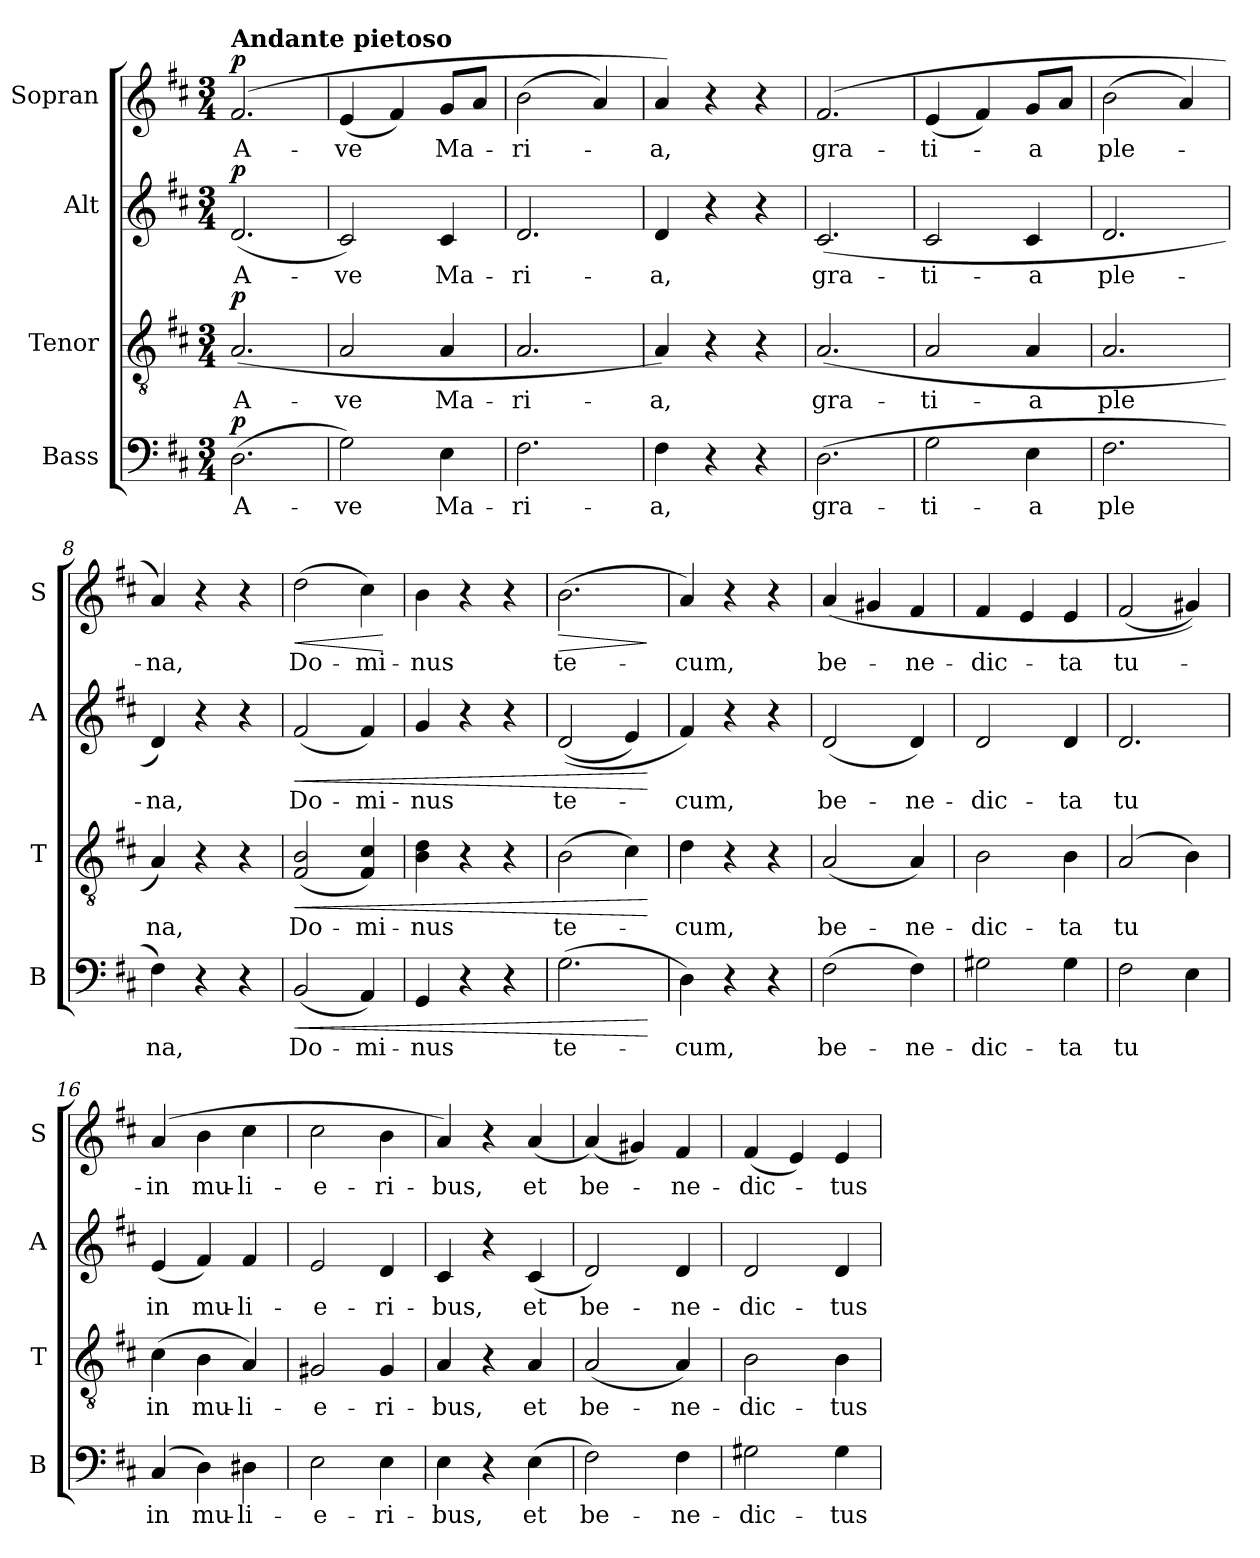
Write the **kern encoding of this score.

**kern	**text	**dynam	**kern	**text	**dynam	**kern	**text	**dynam	**kern	**text	**dynam
*part4	*part4	*part4	*part3	*part3	*part3	*part2	*part2	*part2	*part1	*part1	*part1
*staff4	*staff4	*staff4	*staff3	*staff3	*staff3	*staff2	*staff2	*staff2	*staff1	*staff1	*staff1
*I"Bass	*	*	*I"Tenor	*	*	*I"Alt	*	*	*I"Sopran	*	*
*I'B	*	*	*I'T	*	*	*I'A	*	*	*I'S	*	*
*clefF4	*	*	*clefGv2	*	*	*clefG2	*	*	*clefG2	*	*
*k[f#c#]	*	*	*k[f#c#]	*	*	*k[f#c#]	*	*	*k[f#c#]	*	*
*D:	*	*	*D:	*	*	*D:	*	*	*D:	*	*
*M3/4	*	*	*M3/4	*	*	*M3/4	*	*	*M3/4	*	*
*MM100	*	*	*MM100	*	*	*MM100	*	*	*MM100	*	*
=1	=1	=1	=1	=1	=1	=1	=1	=1	=1	=1	=1
!	!	!	!	!	!	!	!	!	!LO:TX:a:B:t=Andante pietoso	!	!
!	!LO:LY:b	!LO:DY:a	!	!LO:LY:b	!LO:DY:a	!	!LO:LY:b	!LO:DY:a	!	!LO:LY:b	!LO:DY:a
(>2.D\	A-	p	(>2.A/	A-	p	(>2.d/	A-	p	(>2.f#/	A-	p
=2	=2	=2	=2	=2	=2	=2	=2	=2	=2	=2	=2
!	!LO:LY:b	!	!	!LO:LY:b	!	!	!LO:LY:b	!	!	!LO:LY:b	!
2G\)	-ve	.	2A/	-ve	.	2c#/)	-ve	.	(<4e/	-ve	.
.	.	.	.	.	.	.	.	.	4f#/)	.	.
!	!LO:LY:b	!	!	!LO:LY:b	!	!	!LO:LY:b	!	!	!LO:LY:b	!
4E\	Ma-	.	4A/	Ma-	.	4c#/	Ma-	.	8g/L	Ma-	.
.	.	.	.	.	.	.	.	.	8a/J	.	.
=3	=3	=3	=3	=3	=3	=3	=3	=3	=3	=3	=3
!	!LO:LY:b	!	!	!LO:LY:b	!	!	!LO:LY:b	!	!	!LO:LY:b	!
2.F#\	-ri-	.	2.A/	-ri-	.	2.d/	-ri-	.	(>2b\	-ri-	.
.	.	.	.	.	.	.	.	.	4a/)	.	.
=4	=4	=4	=4	=4	=4	=4	=4	=4	=4	=4	=4
!	!LO:LY:b	!	!	!LO:LY:b	!	!	!LO:LY:b	!	!	!LO:LY:b	!
4F#\	-a,	.	4A/)	-a,	.	4d/	-a,	.	4a/)	-a,	.
4r	.	.	4r	.	.	4r	.	.	4r	.	.
4r	.	.	4r	.	.	4r	.	.	4r	.	.
=5	=5	=5	=5	=5	=5	=5	=5	=5	=5	=5	=5
!	!LO:LY:b	!	!	!LO:LY:b	!	!	!LO:LY:b	!	!	!LO:LY:b	!
(>2.D\	gra-	.	(>2.A/	gra-	.	(>2.c#/	gra-	.	(>2.f#/	gra-	.
=6	=6	=6	=6	=6	=6	=6	=6	=6	=6	=6	=6
!	!LO:LY:b	!	!	!LO:LY:b	!	!	!LO:LY:b	!	!	!LO:LY:b	!
2G\	-ti-	.	2A/	-ti-	.	2c#/	-ti-	.	(<4e/	-ti-	.
.	.	.	.	.	.	.	.	.	4f#/)	.	.
!	!LO:LY:b	!	!	!LO:LY:b	!	!	!LO:LY:b	!	!	!LO:LY:b	!
4E\	-a	.	4A/	-a	.	4c#/	-a	.	8g/L	-a	.
.	.	.	.	.	.	.	.	.	8a/J	.	.
=7	=7	=7	=7	=7	=7	=7	=7	=7	=7	=7	=7
!	!LO:LY:b	!	!	!LO:LY:b	!	!	!LO:LY:b	!	!	!LO:LY:b	!
2.F#\	ple	.	2.A/	ple	.	2.d/	ple-	.	(>2b\	ple-	.
.	.	.	.	.	.	.	.	.	4a/)	.	.
!!LO:LB:g=z
=8	=8	=8	=8	=8	=8	=8	=8	=8	=8	=8	=8
!	!LO:LY:b	!	!	!LO:LY:b	!	!	!LO:LY:b	!	!	!LO:LY:b	!
4F#\)	na,	.	4A/)	na,	.	4d/)	-na,	.	4a/)	-na,	.
4r	.	.	4r	.	.	4r	.	.	4r	.	.
4r	.	.	4r	.	.	4r	.	.	4r	.	.
=9	=9	=9	=9	=9	=9	=9	=9	=9	=9	=9	=9
!	!LO:LY:b	!LO:HP:b	!	!LO:LY:b	!LO:HP:b	!	!LO:LY:b	!LO:HP:b	!	!LO:LY:b	!LO:HP:b
(<2BB/	Do-	<	(>2F#/ 2B/	Do-	<	(<2f#/	Do-	<	(>2dd\	Do-	<
!	!LO:LY:b	!	!	!LO:LY:b	!	!	!LO:LY:b	!	!	!LO:LY:b	!
4AA/)	-mi-	.	4F#/ 4c#/)	-mi-	.	4f#/)	-mi-	.	4cc#\)	-mi-	.
.	.	.	.	.	.	.	.	.	.	.	[
=10	=10	=10	=10	=10	=10	=10	=10	=10	=10	=10	=10
!	!LO:LY:b	!	!	!LO:LY:b	!	!	!LO:LY:b	!	!	!LO:LY:b	!
4GG/	-nus	.	4B\ 4d\	-nus	.	4g/	-nus	.	4b\	-nus	.
4r	.	.	4r	.	.	4r	.	.	4r	.	.
4r	.	.	4r	.	.	4r	.	.	4r	.	.
=11	=11	=11	=11	=11	=11	=11	=11	=11	=11	=11	=11
!	!LO:LY:b	!	!	!LO:LY:b	!	!	!LO:LY:b	!	!	!LO:LY:b	!LO:HP:b
(>2.G\	te-	.	(>2B\	te-	.	(<(<2d/	te-	.	(>2.b\	te-	>
.	.	.	4c#\)	.	.	4e/)	.	.	.	.	.
.	.	[	.	.	[	.	.	[	.	.	]
=12	=12	=12	=12	=12	=12	=12	=12	=12	=12	=12	=12
!	!LO:LY:b	!	!	!LO:LY:b	!	!	!LO:LY:b	!	!	!LO:LY:b	!
4D\)	-cum,	.	4d\	-cum,	.	4f#/)	-cum,	.	4a/)	-cum,	.
4r	.	.	4r	.	.	4r	.	.	4r	.	.
4r	.	.	4r	.	.	4r	.	.	4r	.	.
=13	=13	=13	=13	=13	=13	=13	=13	=13	=13	=13	=13
!	!LO:LY:b	!	!	!LO:LY:b	!	!	!LO:LY:b	!	!	!LO:LY:b	!
(>2F#\	be-	.	(>2A/	be-	.	(>2d/	be-	.	(>4a/	be-	.
.	.	.	.	.	.	.	.	.	4g#X/	.	.
!	!LO:LY:b	!	!	!LO:LY:b	!	!	!LO:LY:b	!	!	!LO:LY:b	!
4F#\)	-ne-	.	4A/)	-ne-	.	4d/)	-ne-	.	4f#/	-ne-	.
=14	=14	=14	=14	=14	=14	=14	=14	=14	=14	=14	=14
!	!LO:LY:b	!	!	!LO:LY:b	!	!	!LO:LY:b	!	!	!LO:LY:b	!
2G#X\	-dic-	.	2B\	-dic-	.	2d/	-dic-	.	4f#/	-dic-	.
.	.	.	.	.	.	.	.	.	4e/	.	.
!	!LO:LY:b	!	!	!LO:LY:b	!	!	!LO:LY:b	!	!	!LO:LY:b	!
4G#\	-ta	.	4B\	-ta	.	4d/	-ta	.	4e/	-ta	.
=15	=15	=15	=15	=15	=15	=15	=15	=15	=15	=15	=15
!	!LO:LY:b	!	!	!LO:LY:b	!	!	!LO:LY:b	!	!	!LO:LY:b	!
2F#\	tu	.	(>2A/	tu	.	2.d/	tu	.	(<2f#/	tu-	.
4E\	.	.	4B\)	.	.	.	.	.	4g#X/))	.	.
!!LO:PB:g=z
=16	=16	=16	=16	=16	=16	=16	=16	=16	=16	=16	=16
!	!LO:LY:b	!	!	!LO:LY:b	!	!	!LO:LY:b	!	!	!LO:LY:b	!
(>4C#/	in	.	(>4c#\	in	.	(>4e/	in	.	(>4a/	-in	.
!	!LO:LY:b	!	!	!LO:LY:b	!	!	!LO:LY:b	!	!	!LO:LY:b	!
4D\)	mu-	.	4B\	mu-	.	4f#/)	mu-	.	4b\	mu-	.
!	!LO:LY:b	!	!	!LO:LY:b	!	!	!LO:LY:b	!	!	!LO:LY:b	!
4D#X\	-li-	.	4A/)	-li-	.	4f#/	-li-	.	4cc#\	-li-	.
=17	=17	=17	=17	=17	=17	=17	=17	=17	=17	=17	=17
!	!LO:LY:b	!	!	!LO:LY:b	!	!	!LO:LY:b	!	!	!LO:LY:b	!
2E\	-e-	.	2G#X/	-e-	.	2e/	-e-	.	2cc#\	-e-	.
!	!LO:LY:b	!	!	!LO:LY:b	!	!	!LO:LY:b	!	!	!LO:LY:b	!
4E\	-ri-	.	4G#/	-ri-	.	4d/	-ri-	.	4b\	-ri-	.
=18	=18	=18	=18	=18	=18	=18	=18	=18	=18	=18	=18
!	!LO:LY:b	!	!	!LO:LY:b	!	!	!LO:LY:b	!	!	!LO:LY:b	!
4E\	-bus,	.	4A/	-bus,	.	4c#/	-bus,	.	4a/)	-bus,	.
4r	.	.	4r	.	.	4r	.	.	4r	.	.
!	!LO:LY:b	!	!	!LO:LY:b	!	!	!LO:LY:b	!	!	!LO:LY:b	!
(>4E\	et	.	4A/	et	.	(>4c#/	et	.	(>4a/	et	.
=19	=19	=19	=19	=19	=19	=19	=19	=19	=19	=19	=19
!	!LO:LY:b	!	!	!LO:LY:b	!	!	!LO:LY:b	!	!	!LO:LY:b	!
2F#\)	be-	.	(>2A/	be-	.	2d/)	be-	.	(<4a/)	be-	.
.	.	.	.	.	.	.	.	.	4g#X/)	.	.
!	!LO:LY:b	!	!	!LO:LY:b	!	!	!LO:LY:b	!	!	!LO:LY:b	!
4F#\	-ne-	.	4A/)	-ne-	.	4d/	-ne-	.	4f#/	-ne-	.
=20	=20	=20	=20	=20	=20	=20	=20	=20	=20	=20	=20
!	!LO:LY:b	!	!	!LO:LY:b	!	!	!LO:LY:b	!	!	!LO:LY:b	!
2G#X\	-dic-	.	2B\	-dic-	.	2d/	-dic-	.	(<4f#/	-dic-	.
.	.	.	.	.	.	.	.	.	4e/)	.	.
!	!LO:LY:b	!	!	!LO:LY:b	!	!	!LO:LY:b	!	!	!LO:LY:b	!
4G#\	-tus	.	4B\	-tus	.	4d/	-tus	.	4e/	-tus	.
=	=	=	=	=	=	=	=	=	=	=	=
*-	*-	*-	*-	*-	*-	*-	*-	*-	*-	*-	*-
